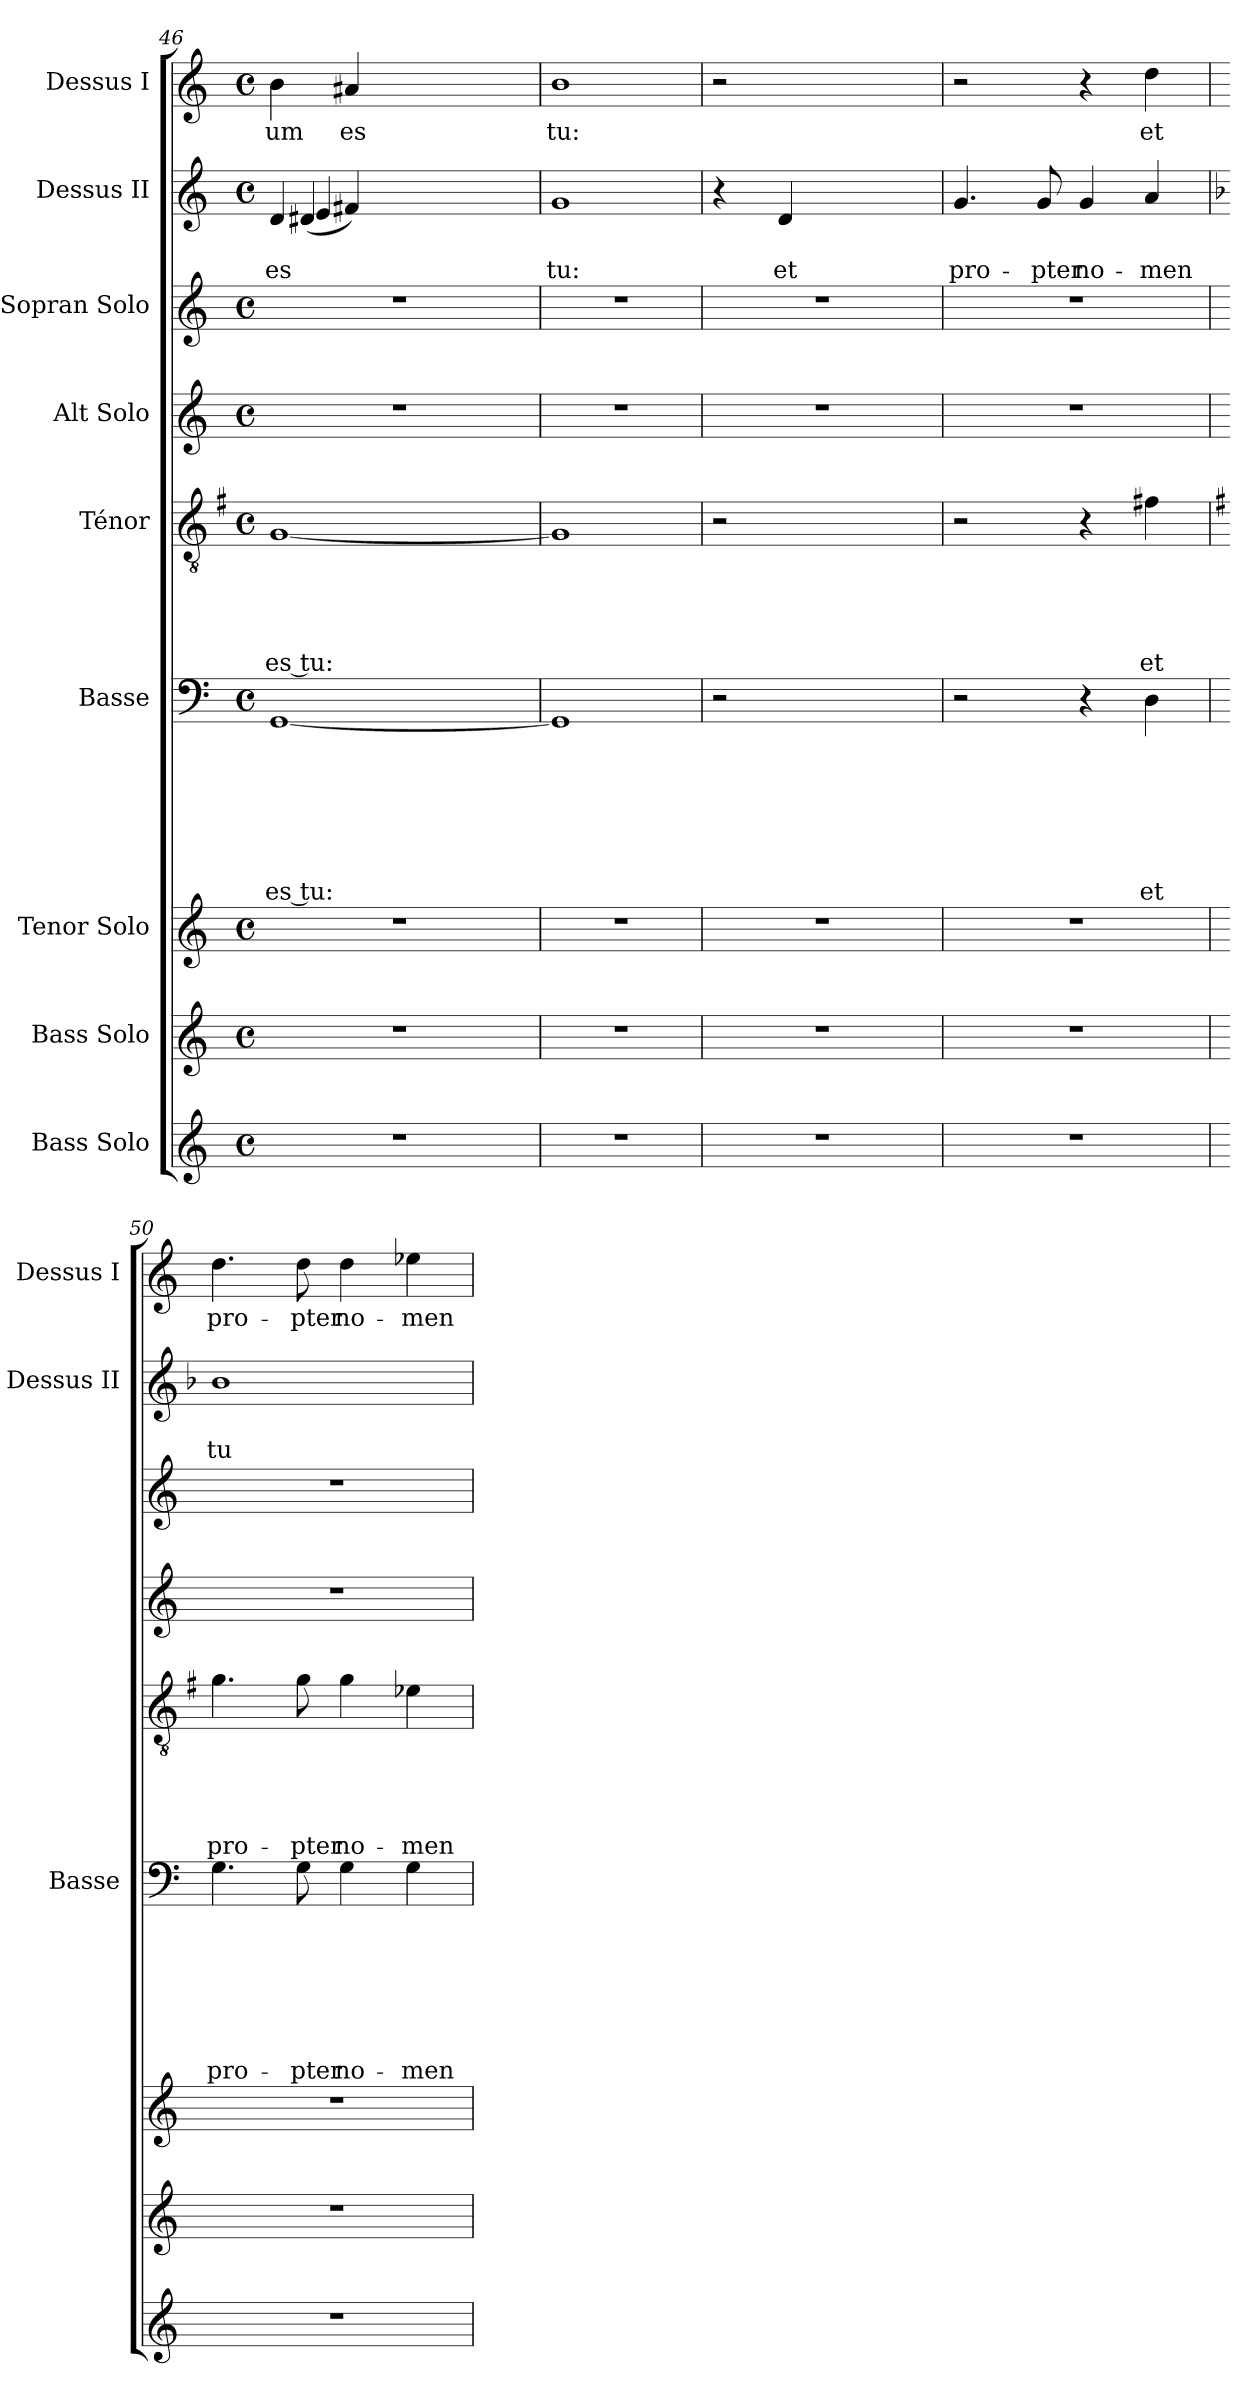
**kern	**kern	**kern	**kern	**text	**text	**text	**text	**text	**text	**text	**kern	**text	**text	**text	**text	**text	**kern	**kern	**kern	**text	**text	**kern	**text
*part9	*part8	*part7	*part6	*part6	*part6	*part6	*part6	*part6	*part6	*part6	*part5	*part5	*part5	*part5	*part5	*part5	*part4	*part3	*part2	*part2	*part2	*part1	*part1
*staff9	*staff8	*staff7	*staff6	*staff6	*staff6	*staff6	*staff6	*staff6	*staff6	*staff6	*staff5	*staff5	*staff5	*staff5	*staff5	*staff5	*staff4	*staff3	*staff2	*staff2	*staff2	*staff1	*staff1
*I"Bass Solo	*I"Bass Solo	*I"Tenor Solo	*I"Basse	*	*	*	*	*	*	*	*I"Ténor	*	*	*	*	*	*I"Alt Solo	*I"Sopran Solo	*I"Dessus II	*	*	*I"Dessus I	*
*	*	*	*I'Basse	*	*	*	*	*	*	*	*	*	*	*	*	*	*	*	*I'Dessus II	*	*	*I'Dessus I	*
*clefG2	*clefG2	*clefG2	*clefF4	*	*	*	*	*	*	*	*clefGv2	*	*	*	*	*	*clefG2	*clefG2	*clefG2	*	*	*clefG2	*
*ITrd7c12	*	*	*	*	*	*	*	*	*	*	*	*	*	*	*	*	*	*	*	*	*	*	*
*k[]	*k[]	*k[]	*k[]	*	*	*	*	*	*	*	*k[f#]	*	*	*	*	*	*k[]	*k[]	*k[]	*	*	*k[]	*
*C:	*C:	*C:	*C:	*	*	*	*	*	*	*	*G:	*	*	*	*	*	*C:	*C:	*C:	*	*	*C:	*
*M4/4	*M4/4	*M4/4	*M4/4	*	*	*	*	*	*	*	*M4/4	*	*	*	*	*	*M4/4	*M4/4	*M4/4	*	*	*M4/4	*
*met(c)	*met(c)	*met(c)	*met(c)	*	*	*	*	*	*	*	*met(c)	*	*	*	*	*	*met(c)	*met(c)	*met(c)	*	*	*met(c)	*
=46	=46	=46	=46	=46	=46	=46	=46	=46	=46	=46	=46	=46	=46	=46	=46	=46	=46	=46	=46	=46	=46	=46	=46
!	!	!	!	!	!	!	!	!	!	!LO:LY:b:rj	!	!	!	!	!	!LO:LY:b:rj	!	!	!	!	!LO:LY:b	!	!
*	*	*	*	*	*	*	*	*	*	*	*	*	*	*	*	*	*	*	*^	*	*	*	*
!	!	!	!	!	!	!	!	!	!	!	!	!	!	!	!	!	!	!	!	!	!	!LO:LY:b	!	!LO:LY:b
*	*	*	*	*	*	*	*	*	*	*	*	*	*	*	*	*	*	*	*	*^	*	*	*	*
1r	1r	1r	[<1GG	.	.	.	.	.	.	es tu:	[<1G	.	.	.	.	es tu:	1r	1r	4d/	(<4d#X/	4e/	.	es	4b\	-um
!	!	!	!	!	!	!	!	!	!	!	!	!	!	!	!	!	!	!	!	!	!	!	!	!	!LO:LY:b
.	.	.	.	.	.	.	.	.	.	.	.	.	.	.	.	.	.	.	2ryy	2ryy	4f#X/)	.	.	4a#X/	es
.	.	.	.	.	.	.	.	.	.	.	.	.	.	.	.	.	.	.	.	.	2ryy	.	.	2ryy	.
.	.	.	.	.	.	.	.	.	.	.	.	.	.	.	.	.	.	.	4ryy	4ryy	.	.	.	.	.
*	*	*	*	*	*	*	*	*	*	*	*	*	*	*	*	*	*	*	*	*v	*v	*	*	*	*
=47	=47	=47	=47	=47	=47	=47	=47	=47	=47	=47	=47	=47	=47	=47	=47	=47	=47	=47	=47	=47	=47	=47	=47	=47
!	!	!	!	!	!	!	!	!	!	!	!	!	!	!	!	!	!	!	!	!	!	!LO:LY:b	!	!LO:LY:b
*	*	*	*	*	*	*	*	*	*	*	*	*	*	*	*	*	*	*	*v	*v	*	*	*	*
1r	1r	1r	1GG]	.	.	.	.	.	.	.	1G]	.	.	.	.	.	1r	1r	1g	.	tu:	1b	tu:
=48	=48	=48	=48	=48	=48	=48	=48	=48	=48	=48	=48	=48	=48	=48	=48	=48	=48	=48	=48	=48	=48	=48	=48
1r	1r	1r	2r	.	.	.	.	.	.	.	2r	.	.	.	.	.	1r	1r	4r	.	.	2r	.
!	!	!	!	!	!	!	!	!	!	!	!	!	!	!	!	!	!	!	!	!	!LO:LY:b	!	!
.	.	.	.	.	.	.	.	.	.	.	.	.	.	.	.	.	.	.	4d/	.	et	.	.
.	.	.	2ryy	.	.	.	.	.	.	.	2ryy	.	.	.	.	.	.	.	2ryy	.	.	2ryy	.
=49	=49	=49	=49	=49	=49	=49	=49	=49	=49	=49	=49	=49	=49	=49	=49	=49	=49	=49	=49	=49	=49	=49	=49
!	!	!	!	!	!	!	!	!	!	!	!	!	!	!	!	!	!	!	!	!	!LO:LY:b	!	!
1r	1r	1r	2r	.	.	.	.	.	.	.	2r	.	.	.	.	.	1r	1r	4.g/	.	pro-	2r	.
!	!	!	!	!	!	!	!	!	!	!	!	!	!	!	!	!	!	!	!	!	!LO:LY:b	!	!
.	.	.	.	.	.	.	.	.	.	.	.	.	.	.	.	.	.	.	8g/	.	-pter	.	.
!	!	!	!	!	!	!	!	!	!	!	!	!	!	!	!	!	!	!	!	!	!LO:LY:b	!	!
.	.	.	4r	.	.	.	.	.	.	.	4r	.	.	.	.	.	.	.	4g/	.	no-	4r	.
!	!	!	!	!	!	!	!	!	!	!LO:LY:b	!	!	!	!	!	!LO:LY:b	!	!	!	!	!LO:LY:b	!	!LO:LY:b
.	.	.	4D\	.	.	.	.	.	.	et	4f#X\	.	.	.	.	et	.	.	4a/	.	-men	4dd\	et
=50	=50	=50	=50	=50	=50	=50	=50	=50	=50	=50	=50	=50	=50	=50	=50	=50	=50	=50	=50	=50	=50	=50	=50
*	*	*	*	*	*	*	*	*	*	*	*	*	*	*	*	*	*	*	*k[b-]	*	*	*	*
*	*	*	*	*	*	*	*	*	*	*	*	*	*	*	*	*	*	*	*F:	*	*	*	*
!	!	!	!	!	!	!	!	!	!	!LO:LY:b	!	!	!	!	!	!LO:LY:b	!	!	!	!	!LO:LY:b	!	!LO:LY:b
1r	1r	1r	4.G\	.	.	.	.	.	.	pro-	4.g\	.	.	.	.	pro-	1r	1r	1b-	.	tu-	4.dd\	pro-
!	!	!	!	!	!	!	!	!	!	!LO:LY:b	!	!	!	!	!	!LO:LY:b	!	!	!	!	!	!	!LO:LY:b
.	.	.	8G\	.	.	.	.	.	.	-pter	8g\	.	.	.	.	-pter	.	.	.	.	.	8dd\	-pter
!	!	!	!	!	!	!	!	!	!	!LO:LY:b	!	!	!	!	!	!LO:LY:b	!	!	!	!	!	!	!LO:LY:b
.	.	.	4G\	.	.	.	.	.	.	no-	4g\	.	.	.	.	no-	.	.	.	.	.	4dd\	no-
!	!	!	!	!	!	!	!	!	!	!LO:LY:b	!	!	!	!	!	!LO:LY:b	!	!	!	!	!	!	!LO:LY:b
.	.	.	4G\	.	.	.	.	.	.	-men	4e-X\	.	.	.	.	-men	.	.	.	.	.	4ee-X\	-men
=	=	=	=	=	=	=	=	=	=	=	=	=	=	=	=	=	=	=	=	=	=	=	=
*-	*-	*-	*-	*-	*-	*-	*-	*-	*-	*-	*-	*-	*-	*-	*-	*-	*-	*-	*-	*-	*-	*-	*-
